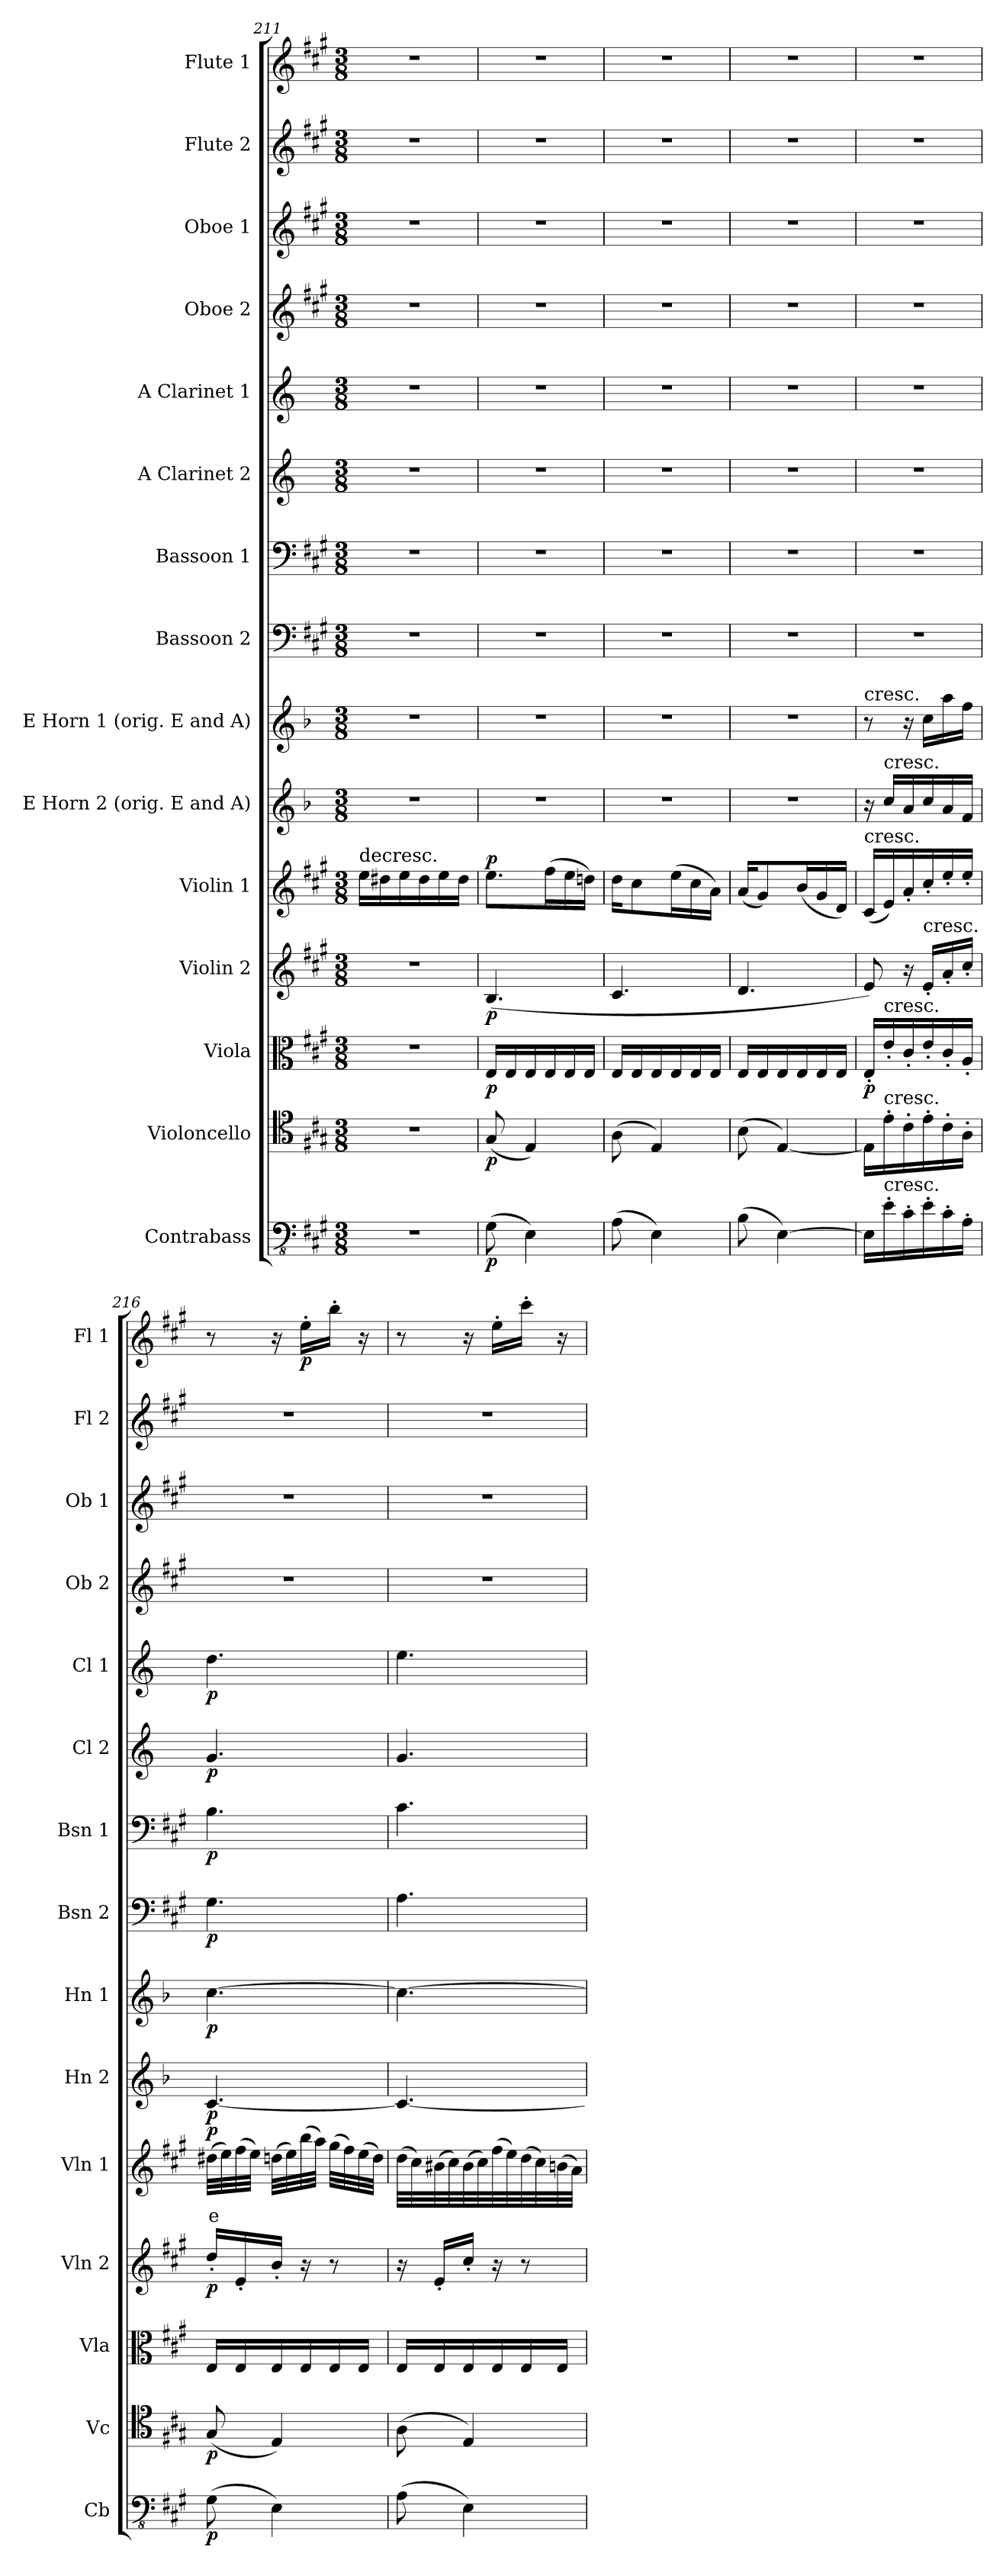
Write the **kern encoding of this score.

**kern	**dynam	**kern	**dynam	**kern	**dynam	**kern	**dynam	**kern	**text	**dynam	**kern	**dynam	**kern	**dynam	**kern	**dynam	**kern	**dynam	**kern	**dynam	**kern	**dynam	**kern	**kern	**kern	**kern	**dynam
*part15	*part15	*part14	*part14	*part13	*part13	*part12	*part12	*part11	*part11	*part11	*part10	*part10	*part9	*part9	*part8	*part8	*part7	*part7	*part6	*part6	*part5	*part5	*part4	*part3	*part2	*part1	*part1
*staff15	*staff15	*staff14	*staff14	*staff13	*staff13	*staff12	*staff12	*staff11	*staff11	*staff11	*staff10	*staff10	*staff9	*staff9	*staff8	*staff8	*staff7	*staff7	*staff6	*staff6	*staff5	*staff5	*staff4	*staff3	*staff2	*staff1	*staff1
*I"Contrabass	*	*I"Violoncello	*	*I"Viola	*	*I"Violin 2	*	*I"Violin 1	*	*	*I"E Horn 2 (orig. E and A)	*	*I"E Horn 1 (orig. E and A)	*	*I"Bassoon 2	*	*I"Bassoon 1	*	*I"A Clarinet 2	*	*I"A Clarinet 1	*	*I"Oboe 2	*I"Oboe 1	*I"Flute 2	*I"Flute 1	*
*I'Cb	*	*I'Vc	*	*I'Vla	*	*I'Vln 2	*	*I'Vln 1	*	*	*I'Hn 2	*	*I'Hn 1	*	*I'Bsn 2	*	*I'Bsn 1	*	*I'Cl 2	*	*I'Cl 1	*	*I'Ob 2	*I'Ob 1	*I'Fl 2	*I'Fl 1	*
*clefFv4	*	*clefC4	*	*clefC3	*	*clefG2	*	*clefG2	*	*	*clefG2	*	*clefG2	*	*clefF4	*	*clefF4	*	*clefG2	*	*clefG2	*	*clefG2	*clefG2	*clefG2	*clefG2	*
*	*	*	*	*	*	*	*	*	*	*	*ITrd5c8	*	*ITrd5c8	*	*	*	*	*	*ITrd2c3	*	*ITrd2c3	*	*	*	*	*	*
*k[f#c#g#]	*	*k[f#c#g#]	*	*k[f#c#g#]	*	*k[f#c#g#]	*	*k[f#c#g#]	*	*	*k[f#c#g#]	*	*k[f#c#g#]	*	*k[f#c#g#]	*	*k[f#c#g#]	*	*k[f#c#g#]	*	*k[f#c#g#]	*	*k[f#c#g#]	*k[f#c#g#]	*k[f#c#g#]	*k[f#c#g#]	*
*M3/8	*	*M3/8	*	*M3/8	*	*M3/8	*	*M3/8	*	*	*M3/8	*	*M3/8	*	*M3/8	*	*M3/8	*	*M3/8	*	*M3/8	*	*M3/8	*M3/8	*M3/8	*M3/8	*
=211	=211	=211	=211	=211	=211	=211	=211	=211	=211	=211	=211	=211	=211	=211	=211	=211	=211	=211	=211	=211	=211	=211	=211	=211	=211	=211	=211
!	!	!	!	!	!	!	!	!LO:TX:a:t=decresc.	!	!	!	!	!	!	!	!	!	!	!	!	!	!	!	!	!	!	!
4.r	.	4.r	.	4.r	.	4.r	.	16ee\LL	.	.	4.r	.	4.r	.	4.r	.	4.r	.	4.r	.	4.r	.	4.r	4.r	4.r	4.r	.
.	.	.	.	.	.	.	.	16dd#X\	.	.	.	.	.	.	.	.	.	.	.	.	.	.	.	.	.	.	.
.	.	.	.	.	.	.	.	16ee\	.	.	.	.	.	.	.	.	.	.	.	.	.	.	.	.	.	.	.
.	.	.	.	.	.	.	.	16dd#\	.	.	.	.	.	.	.	.	.	.	.	.	.	.	.	.	.	.	.
.	.	.	.	.	.	.	.	16ee\	.	.	.	.	.	.	.	.	.	.	.	.	.	.	.	.	.	.	.
.	.	.	.	.	.	.	.	16dd#\JJ	.	.	.	.	.	.	.	.	.	.	.	.	.	.	.	.	.	.	.
=212	=212	=212	=212	=212	=212	=212	=212	=212	=212	=212	=212	=212	=212	=212	=212	=212	=212	=212	=212	=212	=212	=212	=212	=212	=212	=212	=212
!	!LO:DY:b	!	!LO:DY:b	!	!LO:DY:b	!	!LO:DY:b	!	!	!LO:DY:b	!	!	!	!	!	!	!	!	!	!	!	!	!	!	!	!	!
(8GG#\	p	(8G#/	p	16E/LL	p	(4.B/	p	8.ee\L	.	p	4.r	.	4.r	.	4.r	.	4.r	.	4.r	.	4.r	.	4.r	4.r	4.r	4.r	.
.	.	.	.	16E/	.	.	.	.	.	.	.	.	.	.	.	.	.	.	.	.	.	.	.	.	.	.	.
4EE\)	.	4E/)	.	16E/	.	.	.	.	.	.	.	.	.	.	.	.	.	.	.	.	.	.	.	.	.	.	.
.	.	.	.	16E/	.	.	.	(16ff#\L	.	.	.	.	.	.	.	.	.	.	.	.	.	.	.	.	.	.	.
.	.	.	.	16E/	.	.	.	16ee\	.	.	.	.	.	.	.	.	.	.	.	.	.	.	.	.	.	.	.
.	.	.	.	16E/JJ	.	.	.	16ddn\JJ)	.	.	.	.	.	.	.	.	.	.	.	.	.	.	.	.	.	.	.
=213	=213	=213	=213	=213	=213	=213	=213	=213	=213	=213	=213	=213	=213	=213	=213	=213	=213	=213	=213	=213	=213	=213	=213	=213	=213	=213	=213
(8AA\	.	(8A\	.	16E/LL	.	4.c#/	.	16dd\KL	.	.	4.r	.	4.r	.	4.r	.	4.r	.	4.r	.	4.r	.	4.r	4.r	4.r	4.r	.
.	.	.	.	16E/	.	.	.	8cc#\	.	.	.	.	.	.	.	.	.	.	.	.	.	.	.	.	.	.	.
4EE\)	.	4E/)	.	16E/	.	.	.	.	.	.	.	.	.	.	.	.	.	.	.	.	.	.	.	.	.	.	.
.	.	.	.	16E/	.	.	.	(16ee\L	.	.	.	.	.	.	.	.	.	.	.	.	.	.	.	.	.	.	.
.	.	.	.	16E/	.	.	.	16cc#\	.	.	.	.	.	.	.	.	.	.	.	.	.	.	.	.	.	.	.
.	.	.	.	16E/JJ	.	.	.	16a\JJ)	.	.	.	.	.	.	.	.	.	.	.	.	.	.	.	.	.	.	.
!!LO:PB:g=z
=214	=214	=214	=214	=214	=214	=214	=214	=214	=214	=214	=214	=214	=214	=214	=214	=214	=214	=214	=214	=214	=214	=214	=214	=214	=214	=214	=214
(8BB\	.	(8B\	.	16E/LL	.	4.d/	.	(16a/KL	.	.	4.r	.	4.r	.	4.r	.	4.r	.	4.r	.	4.r	.	4.r	4.r	4.r	4.r	.
.	.	.	.	16E/	.	.	.	8g#/)	.	.	.	.	.	.	.	.	.	.	.	.	.	.	.	.	.	.	.
[4EE\)	.	[4E/)	.	16E/	.	.	.	.	.	.	.	.	.	.	.	.	.	.	.	.	.	.	.	.	.	.	.
.	.	.	.	16E/	.	.	.	(16b/L	.	.	.	.	.	.	.	.	.	.	.	.	.	.	.	.	.	.	.
.	.	.	.	16E/	.	.	.	16g#/	.	.	.	.	.	.	.	.	.	.	.	.	.	.	.	.	.	.	.
.	.	.	.	16E/JJ	.	.	.	16d/JJ)	.	.	.	.	.	.	.	.	.	.	.	.	.	.	.	.	.	.	.
=215	=215	=215	=215	=215	=215	=215	=215	=215	=215	=215	=215	=215	=215	=215	=215	=215	=215	=215	=215	=215	=215	=215	=215	=215	=215	=215	=215
!	!	!	!	!	!	!	!	!	!	!	!	!	!LO:TX:a:t=cresc.	!	!	!	!	!	!	!	!	!	!	!	!	!	!
!	!	!	!	!	!	!	!	!LO:TX:a:t=cresc.	!	!	!	!	!	!	!	!	!	!	!	!	!	!	!	!	!	!	!
!	!	!	!	!	!LO:DY:b	!	!	!	!	!	!	!	!	!	!	!	!	!	!	!	!	!	!	!	!	!	!
16EE\LL]	.	16E\LL]	.	16E'/LL	p	8e/)	.	(16c#/LL	.	.	16r	.	8r	.	4.r	.	4.r	.	4.r	.	4.r	.	4.r	4.r	4.r	4.r	.
!	!	!	!	!	!	!	!	!	!	!	!LO:TX:a:t=cresc.	!	!	!	!	!	!	!	!	!	!	!	!	!	!	!	!
!	!	!	!	!LO:TX:a:t=cresc.	!	!	!	!	!	!	!	!	!	!	!	!	!	!	!	!	!	!	!	!	!	!	!
!	!	!LO:TX:a:t=cresc.	!	!	!	!	!	!	!	!	!	!	!	!	!	!	!	!	!	!	!	!	!	!	!	!	!
!LO:TX:a:t=cresc.	!	!	!	!	!	!	!	!	!	!	!	!	!	!	!	!	!	!	!	!	!	!	!	!	!	!	!
16E'\	.	16e'\	.	16e'/	.	.	.	16e/)	.	.	16e/LL	.	.	.	.	.	.	.	.	.	.	.	.	.	.	.	.
16C#'\	.	16c#'\	.	16c#'/	.	16r	.	16a'/	.	.	16c#/	.	16r	.	.	.	.	.	.	.	.	.	.	.	.	.	.
!	!	!	!	!	!	!LO:TX:a:t=cresc.	!	!	!	!	!	!	!	!	!	!	!	!	!	!	!	!	!	!	!	!	!
16E'\	.	16e'\	.	16e'/	.	16e'/LL	.	16cc#'/	.	.	16e/	.	16e\LL	.	.	.	.	.	.	.	.	.	.	.	.	.	.
16C#'\	.	16c#'\	.	16c#'/	.	16a'/	.	16ee'/	.	.	16c#/	.	16cc#\	.	.	.	.	.	.	.	.	.	.	.	.	.	.
16AA'\JJ	.	16A'\JJ	.	16A'/JJ	.	16cc#'/JJ	.	16ee'/JJ	.	.	16A/JJ	.	16a\JJ	.	.	.	.	.	.	.	.	.	.	.	.	.	.
=216	=216	=216	=216	=216	=216	=216	=216	=216	=216	=216	=216	=216	=216	=216	=216	=216	=216	=216	=216	=216	=216	=216	=216	=216	=216	=216	=216
!	!LO:DY:b	!	!LO:DY:b	!	!	!	!LO:DY:b	!	!LO:LY:b:color=#FF0000	!LO:DY:b	!	!LO:DY:b	!	!LO:DY:b	!	!LO:DY:b	!	!LO:DY:b	!	!LO:DY:b	!	!LO:DY:b	!	!	!	!	!
(8GG#\	p	(8G#/	p	16E/LL	.	16dd'/LL	p	(32dd#X\LLL	e	p	[4.E/	p	[4.e\	p	4.G#\	p	4.B\	p	4.e/	p	4.b\	p	4.r	4.r	4.r	8r	.
.	.	.	.	.	.	.	.	32ee\)	.	.	.	.	.	.	.	.	.	.	.	.	.	.	.	.	.	.	.
.	.	.	.	16E/	.	16e'/	.	(32ff#\	.	.	.	.	.	.	.	.	.	.	.	.	.	.	.	.	.	.	.
.	.	.	.	.	.	.	.	32ee\JJJ)	.	.	.	.	.	.	.	.	.	.	.	.	.	.	.	.	.	.	.
4EE\)	.	4E/)	.	16E/	.	16b'/JJ	.	(32ddn\LLL	.	.	.	.	.	.	.	.	.	.	.	.	.	.	.	.	.	16r	.
.	.	.	.	.	.	.	.	32ee\)	.	.	.	.	.	.	.	.	.	.	.	.	.	.	.	.	.	.	.
!	!	!	!	!	!	!	!	!	!	!	!	!	!	!	!	!	!	!	!	!	!	!	!	!	!	!	!LO:DY:b
.	.	.	.	16E/	.	16r	.	(32bb\	.	.	.	.	.	.	.	.	.	.	.	.	.	.	.	.	.	16ee'\LL	p
.	.	.	.	.	.	.	.	32aa\JJJ)	.	.	.	.	.	.	.	.	.	.	.	.	.	.	.	.	.	.	.
.	.	.	.	16E/	.	8r	.	(32gg#\LLL	.	.	.	.	.	.	.	.	.	.	.	.	.	.	.	.	.	16bb'\JJ	.
.	.	.	.	.	.	.	.	32ff#\)	.	.	.	.	.	.	.	.	.	.	.	.	.	.	.	.	.	.	.
.	.	.	.	16E/JJ	.	.	.	(32ee\	.	.	.	.	.	.	.	.	.	.	.	.	.	.	.	.	.	16r	.
.	.	.	.	.	.	.	.	32dd\JJJ)	.	.	.	.	.	.	.	.	.	.	.	.	.	.	.	.	.	.	.
=217	=217	=217	=217	=217	=217	=217	=217	=217	=217	=217	=217	=217	=217	=217	=217	=217	=217	=217	=217	=217	=217	=217	=217	=217	=217	=217	=217
(8AA\	.	(8A\	.	16E/LL	.	16r	.	(32dd\LLL	.	.	4.E/_	.	4.e\_	.	4.A\	.	4.c#\	.	4.e/	.	4.cc#\	.	4.r	4.r	4.r	8r	.
.	.	.	.	.	.	.	.	32cc#\)	.	.	.	.	.	.	.	.	.	.	.	.	.	.	.	.	.	.	.
.	.	.	.	16E/	.	16e'/LL	.	(32b#X\	.	.	.	.	.	.	.	.	.	.	.	.	.	.	.	.	.	.	.
.	.	.	.	.	.	.	.	32cc#\)	.	.	.	.	.	.	.	.	.	.	.	.	.	.	.	.	.	.	.
4EE\)	.	4E/)	.	16E/	.	16cc#'/JJ	.	(32b#\	.	.	.	.	.	.	.	.	.	.	.	.	.	.	.	.	.	16r	.
.	.	.	.	.	.	.	.	32cc#\)	.	.	.	.	.	.	.	.	.	.	.	.	.	.	.	.	.	.	.
.	.	.	.	16E/	.	16r	.	(32ff#\	.	.	.	.	.	.	.	.	.	.	.	.	.	.	.	.	.	16ee'\LL	.
.	.	.	.	.	.	.	.	32ee\)	.	.	.	.	.	.	.	.	.	.	.	.	.	.	.	.	.	.	.
.	.	.	.	16E/	.	8r	.	(32dd\	.	.	.	.	.	.	.	.	.	.	.	.	.	.	.	.	.	16ccc#'\JJ	.
.	.	.	.	.	.	.	.	32cc#\)	.	.	.	.	.	.	.	.	.	.	.	.	.	.	.	.	.	.	.
.	.	.	.	16E/JJ	.	.	.	(32bn\	.	.	.	.	.	.	.	.	.	.	.	.	.	.	.	.	.	16r	.
.	.	.	.	.	.	.	.	32a\JJJ)	.	.	.	.	.	.	.	.	.	.	.	.	.	.	.	.	.	.	.
=	=	=	=	=	=	=	=	=	=	=	=	=	=	=	=	=	=	=	=	=	=	=	=	=	=	=	=
*-	*-	*-	*-	*-	*-	*-	*-	*-	*-	*-	*-	*-	*-	*-	*-	*-	*-	*-	*-	*-	*-	*-	*-	*-	*-	*-	*-
